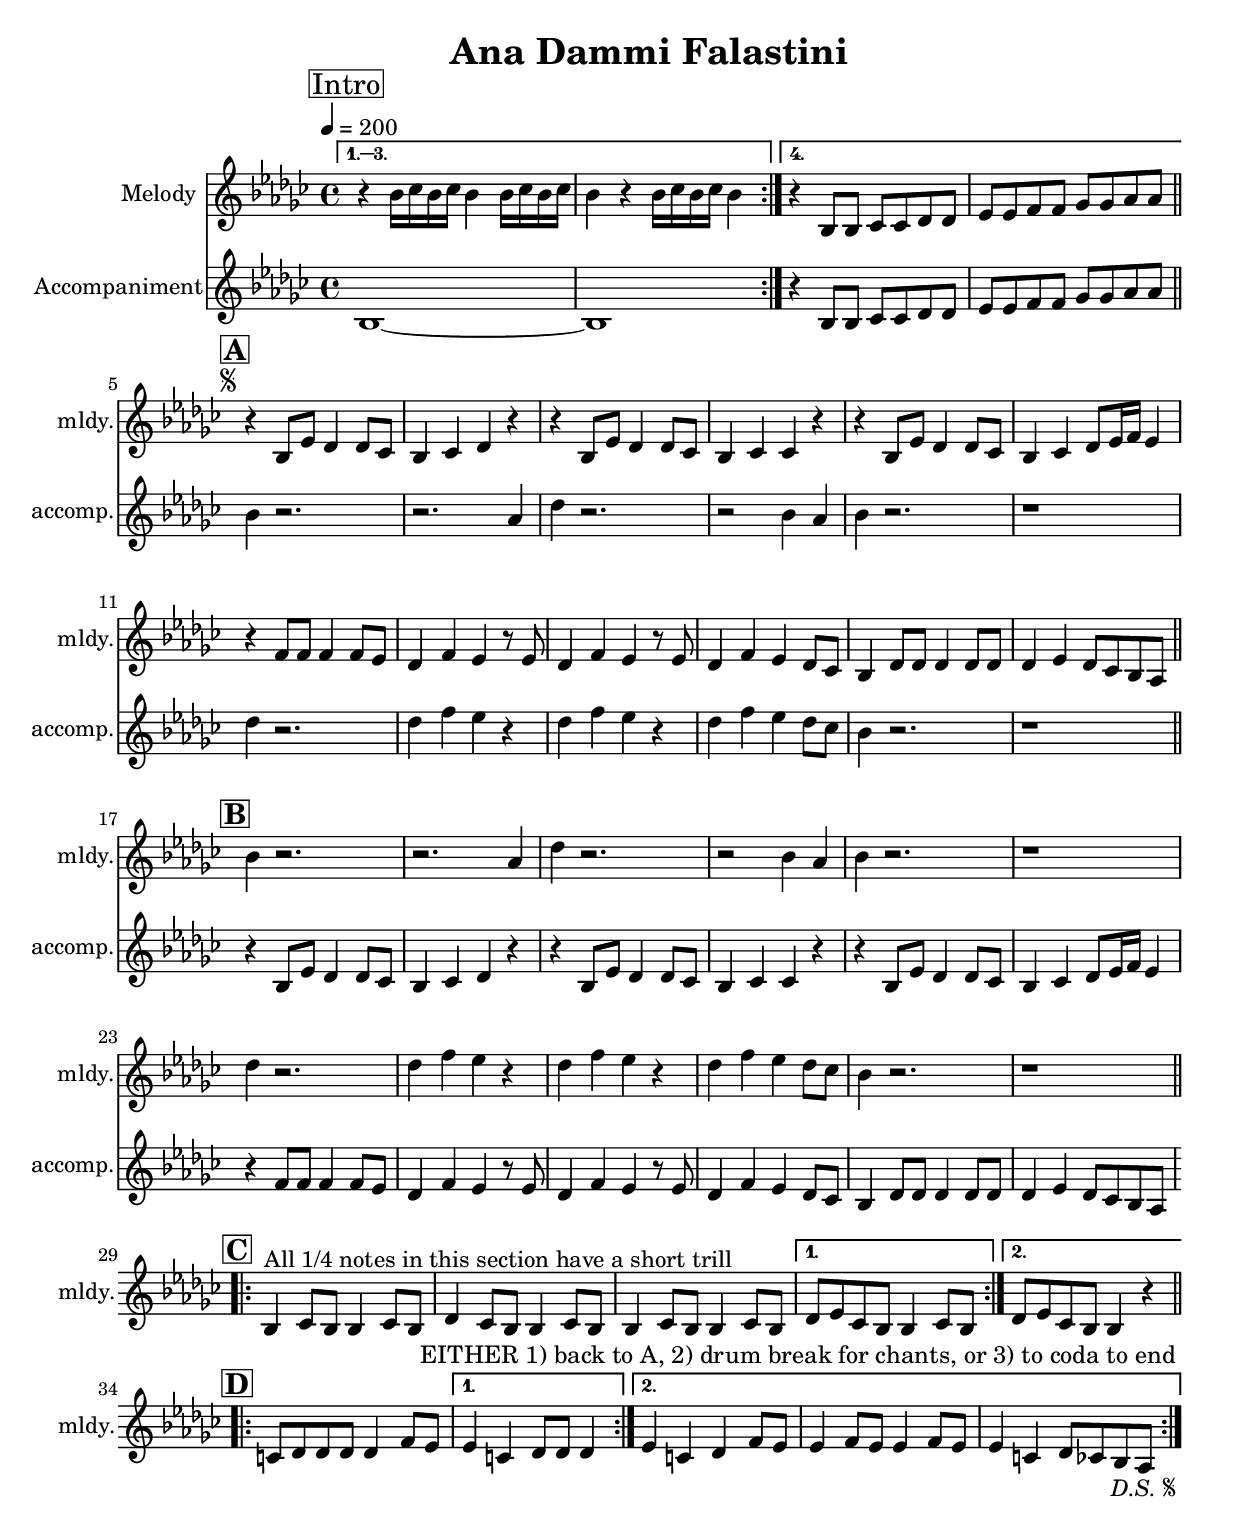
\version "2.24.3"
\include "arabic.ly"
\language "english"
\paper {
	left-margin = 2\cm
}

\header {
	title = "Ana Dammi Falastini"
}

%key time and tempo settings
keyTimeTempo = {
	\key d \kurd
	\time 4/4
	\tempo 4 = 200
}
%melodic components

intro_walk_up = { r4 d8 d ef ef f f | g g a a bf bf c c }
intro_melody = {
	\repeat volta 4 {
		\alternative {
			{ r4 d16 ef d ef d4 d16 ef d ef | d4 r4 d16 ef d ef d4 }
			\relative d' \intro_walk_up
		}
	}
}

theme = {
	| r4 d8 g f4 f8 ef | d4 ef f r
	| r4 d8 g f4 f8 ef | d4 ef ef r
	| r4 d8 g f4 f8 ef | d4 ef f8 g16 a g4
	| r4 a8 a a4 a8 g | f4 a  g r8 g | f4 a g r8 g | f4 a g f8 ef  | d4 f8 f f4 f8 f | f4 g f8 ef d c |
}

theme_background = {
	| d4 r2. | r2. c4 | f r2. | r2 d4 c | d4 r2. | r1 | f4 r2. | f4 a g r | f a g r | f a g f8 ef | d4 r2. | r1 |
}


%parts
melody = {
	\keyTimeTempo
	\set Score.rehearsalMarkFormatter = #format-mark-box-alphabet

	%intro
	\break \section \mark \markup \box "Intro"
	\relative c'' { \intro_melody }

	\repeat segno 2 {
		%theme
		\break \section \mark \default
		\relative  c' { \theme }

		%theme background
		\break \section \mark \default
		\relative  c'' { \theme_background }

		%pedal 1
		\break \section \mark \default
		\relative  c' {
			\repeat volta 2 {
				{ | d4^"All 1/4 notes in this section have a short trill" ef8 d d4 ef8 d | }
				{ f4 ef8 d d4 ef8 d }
				{ \repeat unfold 2 { d4 ef8 d } }
				\alternative {
					{ f8 g ef d d4 ef8 d }
					{ f8 g ef d d4 r }
				}
			}
		}

		%2nd pedal (on 3rd)
		\break \section \mark \default
		\relative  c' {
			\repeat volta 3 {
				| e8 f f f f4 a8 g |
				\alternative {
					{ | g4 e f8 f f4 |}
					{ | g4 e f4 a8 g | \repeat unfold 2 {g4 a8 g } | g4 e f8 ef d c | }
					\textEndMark "EITHER 1) back to A, 2) drum break for chants, or 3) to coda to end"
				}
			}
		}
	}
}

accompaniment = {
	\keyTimeTempo

	%intro
	\break \section \mark \markup \box "Intro"
	\relative c'
	\repeat volta 4 {
		\alternative{
			{ | d1 ~ d1 | }
			\relative d' \intro_walk_up
		}
	}

	%theme background
	\break \section \mark \default
	\relative  c'' { \theme_background }

	%theme
	\break \section \mark \default
	\relative  c' { \theme }

}

\score {
	\transpose d bf, {
		<<
			\new Staff \with { instrumentName = "Melody" shortInstrumentName = "mldy." } { \melody }
			\new Staff \with { instrumentName = "Accompaniment" shortInstrumentName = "accomp." } { \accompaniment }
		>>
	}
}

